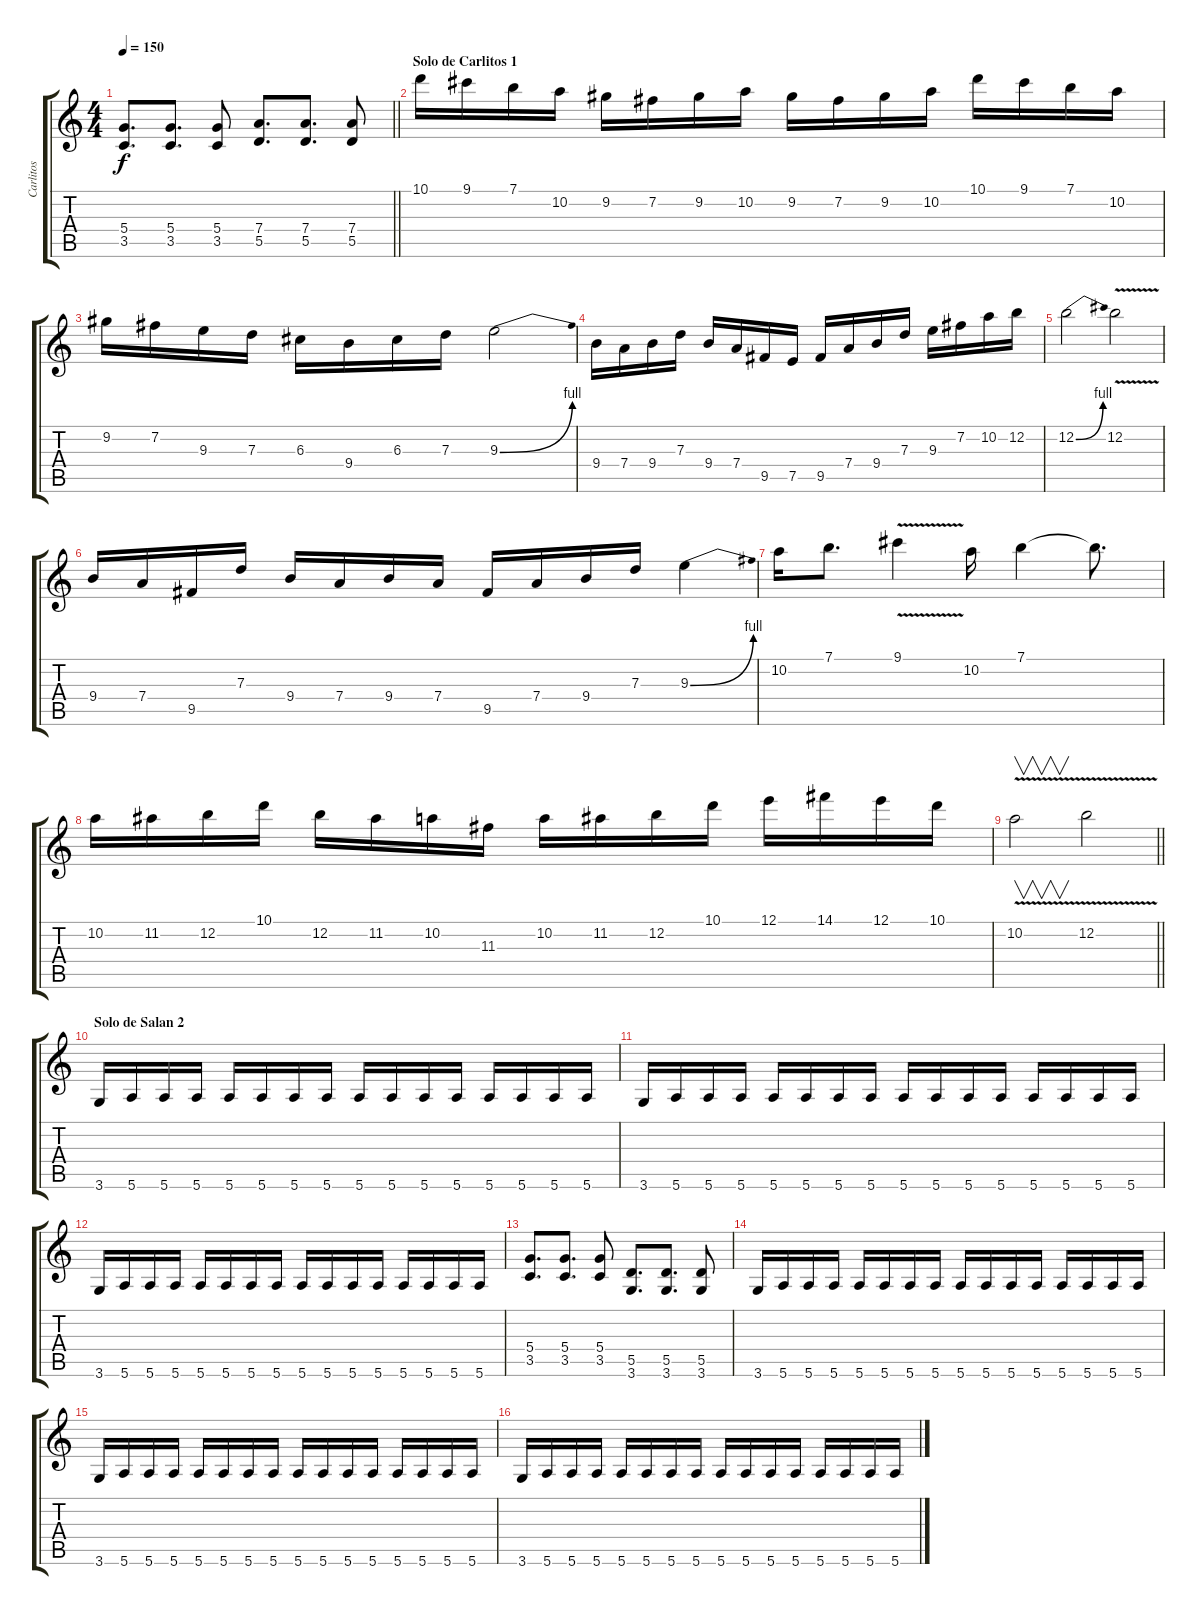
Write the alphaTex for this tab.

\track ("Carlitos" "Carlitos") {instrument overdrivenguitar}
\staff {score tabs}
\tuning (E4 B3 G3 D3 A2 E2) {hide}
\ts (4 4)
\tempo 150
\clef g2
\barLineRight lightlight
\ks c
(5.4 3.5).8{d dy f} (5.4 3.5).8{d} (5.4 3.5).8 (7.4 5.5).8{d} (7.4 5.5).8{d} (7.4 5.5).8 |
\section ("" "Solo de Carlitos 1")
10.1.16 9.1.16 7.1.16 10.2.16 9.2.16 7.2.16 9.2.16 10.2.16 9.2.16 7.2.16 9.2.16 10.2.16 10.1.16 9.1.16 7.1.16 10.2.16 |
9.2.16 7.2.16 9.3.16 7.3.16 6.3.16 9.4.16 6.3.16 7.3.16 9.3{be (bend 0 0 60 4)}.2 |
9.4.16 7.4.16 9.4.16 7.3.16 9.4.16 7.4.16 9.5.16 7.5.16 9.5.16 7.4.16 9.4.16 7.3.16 9.3.16 7.2.16 10.2.16 12.2.16 |
12.2{be (bend 0 0 60 4)}.2 12.2{v}.2 |
9.4.16 7.4.16 9.5.16 7.3.16 9.4.16 7.4.16 9.4.16 7.4.16 9.5.16 7.4.16 9.4.16 7.3.16 9.3{be (bend 0 0 60 4)}.4 |
10.2.16 7.1.8{d} 9.1{v}.4 10.2.16 7.1.4 7.1{t}.8{d} |
10.2.16 11.2.16 12.2.16 10.1.16 12.2.16 11.2.16 10.2.16 11.3.16 10.2.16 11.2.16 12.2.16 10.1.16 12.1.16 14.1.16 12.1.16 10.1.16 |
\barLineRight lightlight
10.2{v}.2{v} 12.2{v}.2 |
\section ("" "Solo de Salan 2")
3.6.16 5.6.16 5.6.16 5.6.16 5.6.16 5.6.16 5.6.16 5.6.16 5.6.16 5.6.16 5.6.16 5.6.16 5.6.16 5.6.16 5.6.16 5.6.16 |
3.6.16 5.6.16 5.6.16 5.6.16 5.6.16 5.6.16 5.6.16 5.6.16 5.6.16 5.6.16 5.6.16 5.6.16 5.6.16 5.6.16 5.6.16 5.6.16 |
3.6.16 5.6.16 5.6.16 5.6.16 5.6.16 5.6.16 5.6.16 5.6.16 5.6.16 5.6.16 5.6.16 5.6.16 5.6.16 5.6.16 5.6.16 5.6.16 |
(5.4 3.5).8{d} (5.4 3.5).8{d} (5.4 3.5).8 (5.5 3.6).8{d} (5.5 3.6).8{d} (5.5 3.6).8 |
3.6.16 5.6.16 5.6.16 5.6.16 5.6.16 5.6.16 5.6.16 5.6.16 5.6.16 5.6.16 5.6.16 5.6.16 5.6.16 5.6.16 5.6.16 5.6.16 |
3.6.16 5.6.16 5.6.16 5.6.16 5.6.16 5.6.16 5.6.16 5.6.16 5.6.16 5.6.16 5.6.16 5.6.16 5.6.16 5.6.16 5.6.16 5.6.16 |
3.6.16 5.6.16 5.6.16 5.6.16 5.6.16 5.6.16 5.6.16 5.6.16 5.6.16 5.6.16 5.6.16 5.6.16 5.6.16 5.6.16 5.6.16 5.6.16
